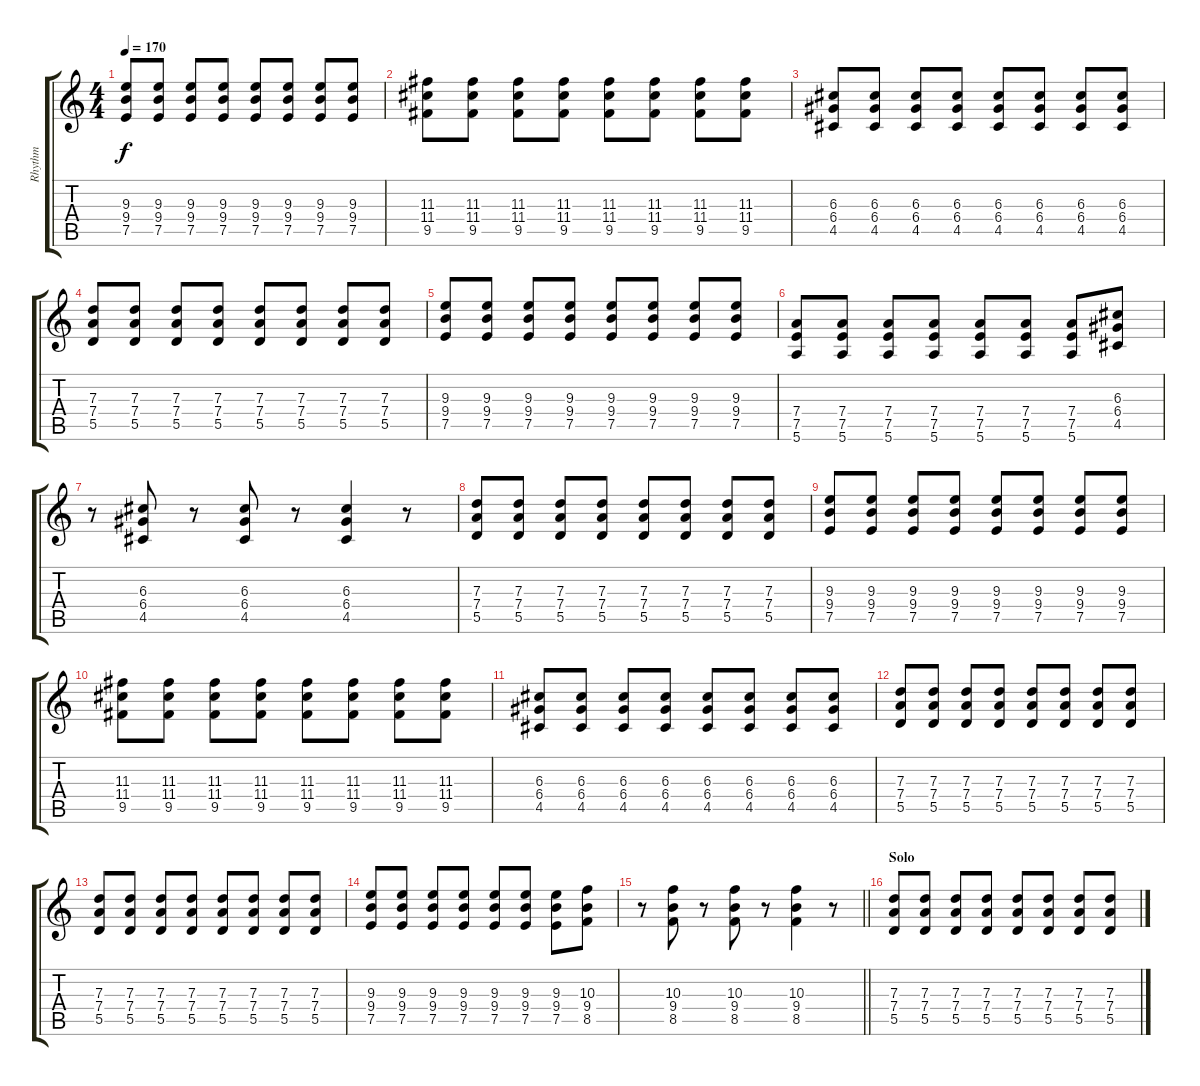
\track ("Rhythm" "Rhythm") {instrument distortionguitar}
\staff {score tabs}
\tuning (E4 B3 G3 D3 A2 E2) {hide}
\ts (4 4)
\tempo 170
\clef g2
\ks c
(9.3 9.4 7.5).8{dy f} (9.3 9.4 7.5).8 (9.3 9.4 7.5).8 (9.3 9.4 7.5).8 (9.3 9.4 7.5).8 (9.3 9.4 7.5).8 (9.3 9.4 7.5).8 (9.3 9.4 7.5).8 |
(11.3 11.4 9.5).8 (11.3 11.4 9.5).8 (11.3 11.4 9.5).8 (11.3 11.4 9.5).8 (11.3 11.4 9.5).8 (11.3 11.4 9.5).8 (11.3 11.4 9.5).8 (11.3 11.4 9.5).8 |
(6.3 6.4 4.5).8 (6.3 6.4 4.5).8 (6.3 6.4 4.5).8 (6.3 6.4 4.5).8 (6.3 6.4 4.5).8 (6.3 6.4 4.5).8 (6.3 6.4 4.5).8 (6.3 6.4 4.5).8 |
(7.3 7.4 5.5).8 (7.3 7.4 5.5).8 (7.3 7.4 5.5).8 (7.3 7.4 5.5).8 (7.3 7.4 5.5).8 (7.3 7.4 5.5).8 (7.3 7.4 5.5).8 (7.3 7.4 5.5).8 |
(9.3 9.4 7.5).8 (9.3 9.4 7.5).8 (9.3 9.4 7.5).8 (9.3 9.4 7.5).8 (9.3 9.4 7.5).8 (9.3 9.4 7.5).8 (9.3 9.4 7.5).8 (9.3 9.4 7.5).8 |
(7.4 7.5 5.6).8 (7.4 7.5 5.6).8 (7.4 7.5 5.6).8 (7.4 7.5 5.6).8 (7.4 7.5 5.6).8 (7.4 7.5 5.6).8 (7.4 7.5 5.6).8 (6.3 6.4 4.5).8 |
r.8 (6.3 6.4 4.5).8 r.8 (6.3 6.4 4.5).8 r.8 (6.3 6.4 4.5).4 r.8 |
(7.3 7.4 5.5).8 (7.3 7.4 5.5).8 (7.3 7.4 5.5).8 (7.3 7.4 5.5).8 (7.3 7.4 5.5).8 (7.3 7.4 5.5).8 (7.3 7.4 5.5).8 (7.3 7.4 5.5).8 |
(9.3 9.4 7.5).8 (9.3 9.4 7.5).8 (9.3 9.4 7.5).8 (9.3 9.4 7.5).8 (9.3 9.4 7.5).8 (9.3 9.4 7.5).8 (9.3 9.4 7.5).8 (9.3 9.4 7.5).8 |
(11.3 11.4 9.5).8 (11.3 11.4 9.5).8 (11.3 11.4 9.5).8 (11.3 11.4 9.5).8 (11.3 11.4 9.5).8 (11.3 11.4 9.5).8 (11.3 11.4 9.5).8 (11.3 11.4 9.5).8 |
(6.3 6.4 4.5).8 (6.3 6.4 4.5).8 (6.3 6.4 4.5).8 (6.3 6.4 4.5).8 (6.3 6.4 4.5).8 (6.3 6.4 4.5).8 (6.3 6.4 4.5).8 (6.3 6.4 4.5).8 |
(7.3 7.4 5.5).8 (7.3 7.4 5.5).8 (7.3 7.4 5.5).8 (7.3 7.4 5.5).8 (7.3 7.4 5.5).8 (7.3 7.4 5.5).8 (7.3 7.4 5.5).8 (7.3 7.4 5.5).8 |
(7.3 7.4 5.5).8 (7.3 7.4 5.5).8 (7.3 7.4 5.5).8 (7.3 7.4 5.5).8 (7.3 7.4 5.5).8 (7.3 7.4 5.5).8 (7.3 7.4 5.5).8 (7.3 7.4 5.5).8 |
(9.3 9.4 7.5).8 (9.3 9.4 7.5).8 (9.3 9.4 7.5).8 (9.3 9.4 7.5).8 (9.3 9.4 7.5).8 (9.3 9.4 7.5).8 (9.3 9.4 7.5).8 (10.3 9.4 8.5).8 |
\barLineRight lightlight
r.8 (10.3 9.4 8.5).8 r.8 (10.3 9.4 8.5).8 r.8 (10.3 9.4 8.5).4 r.8 |
\section ("" "Solo")
(7.3 7.4 5.5).8 (7.3 7.4 5.5).8 (7.3 7.4 5.5).8 (7.3 7.4 5.5).8 (7.3 7.4 5.5).8 (7.3 7.4 5.5).8 (7.3 7.4 5.5).8 (7.3 7.4 5.5).8
